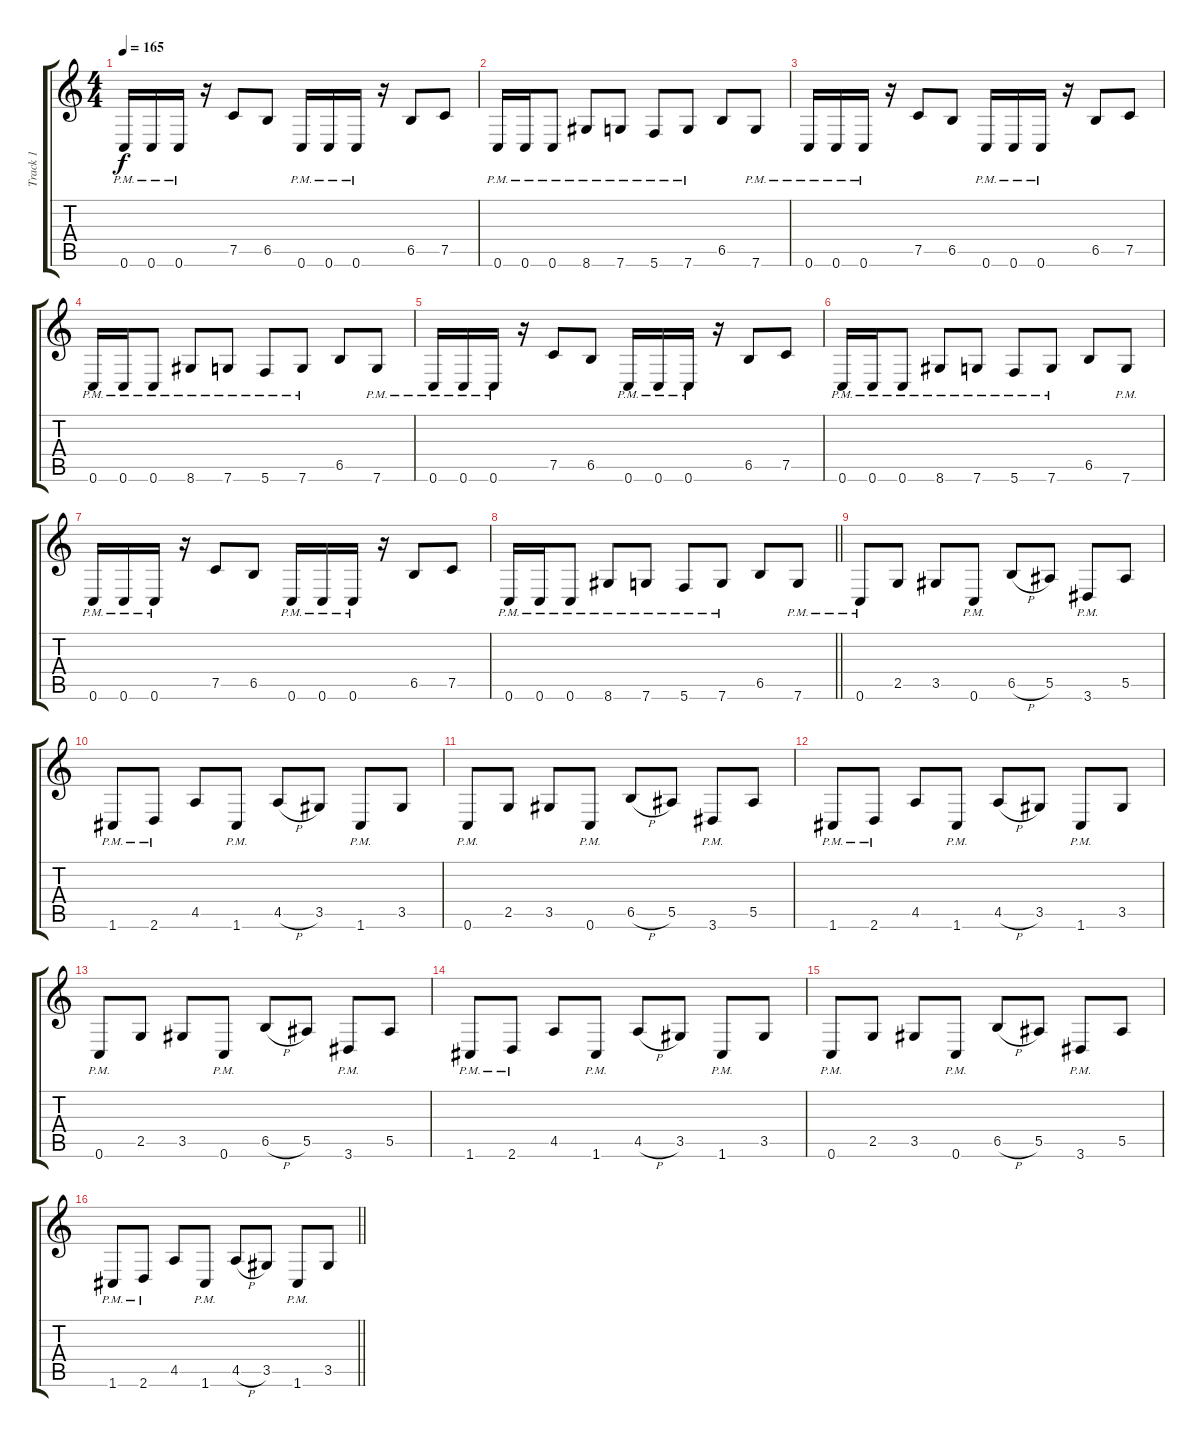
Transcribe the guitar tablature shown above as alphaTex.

\track ("Track 1" "Track 1") {instrument distortionguitar}
\staff {score tabs}
\tuning (C4 G3 Eb3 Bb2 F2 C2) {hide}
\ts (4 4)
\tempo 165
\clef g2
\ks c
0.6{pm}.16{dy f} 0.6{pm}.16 0.6{pm}.16 r.16 7.5.8 6.5.8 0.6{pm}.16 0.6{pm}.16 0.6{pm}.16 r.16 6.5.8 7.5.8 |
0.6{pm}.16 0.6{pm}.16 0.6{pm}.8 8.6{pm}.8 7.6{pm}.8 5.6{pm}.8 7.6{pm}.8 6.5.8 7.6{pm}.8 |
0.6{pm}.16 0.6{pm}.16 0.6{pm}.16 r.16 7.5.8 6.5.8 0.6{pm}.16 0.6{pm}.16 0.6{pm}.16 r.16 6.5.8 7.5.8 |
0.6{pm}.16 0.6{pm}.16 0.6{pm}.8 8.6{pm}.8 7.6{pm}.8 5.6{pm}.8 7.6{pm}.8 6.5.8 7.6{pm}.8 |
0.6{pm}.16 0.6{pm}.16 0.6{pm}.16 r.16 7.5.8 6.5.8 0.6{pm}.16 0.6{pm}.16 0.6{pm}.16 r.16 6.5.8 7.5.8 |
0.6{pm}.16 0.6{pm}.16 0.6{pm}.8 8.6{pm}.8 7.6{pm}.8 5.6{pm}.8 7.6{pm}.8 6.5.8 7.6{pm}.8 |
0.6{pm}.16 0.6{pm}.16 0.6{pm}.16 r.16 7.5.8 6.5.8 0.6{pm}.16 0.6{pm}.16 0.6{pm}.16 r.16 6.5.8 7.5.8 |
\barLineRight lightlight
0.6{pm}.16 0.6{pm}.16 0.6{pm}.8 8.6{pm}.8 7.6{pm}.8 5.6{pm}.8 7.6{pm}.8 6.5.8 7.6{pm}.8 |
0.6{pm}.8 2.5.8 3.5.8 0.6{pm}.8 6.5{h}.8 5.5.8 3.6{pm}.8 5.5.8 |
1.6{pm}.8 2.6{pm}.8 4.5.8 1.6{pm}.8 4.5{h}.8 3.5.8 1.6{pm}.8 3.5.8 |
0.6{pm}.8 2.5.8 3.5.8 0.6{pm}.8 6.5{h}.8 5.5.8 3.6{pm}.8 5.5.8 |
1.6{pm}.8 2.6{pm}.8 4.5.8 1.6{pm}.8 4.5{h}.8 3.5.8 1.6{pm}.8 3.5.8 |
0.6{pm}.8 2.5.8 3.5.8 0.6{pm}.8 6.5{h}.8 5.5.8 3.6{pm}.8 5.5.8 |
1.6{pm}.8 2.6{pm}.8 4.5.8 1.6{pm}.8 4.5{h}.8 3.5.8 1.6{pm}.8 3.5.8 |
0.6{pm}.8 2.5.8 3.5.8 0.6{pm}.8 6.5{h}.8 5.5.8 3.6{pm}.8 5.5.8 |
\barLineRight lightlight
1.6{pm}.8 2.6{pm}.8 4.5.8 1.6{pm}.8 4.5{h}.8 3.5.8 1.6{pm}.8 3.5.8
